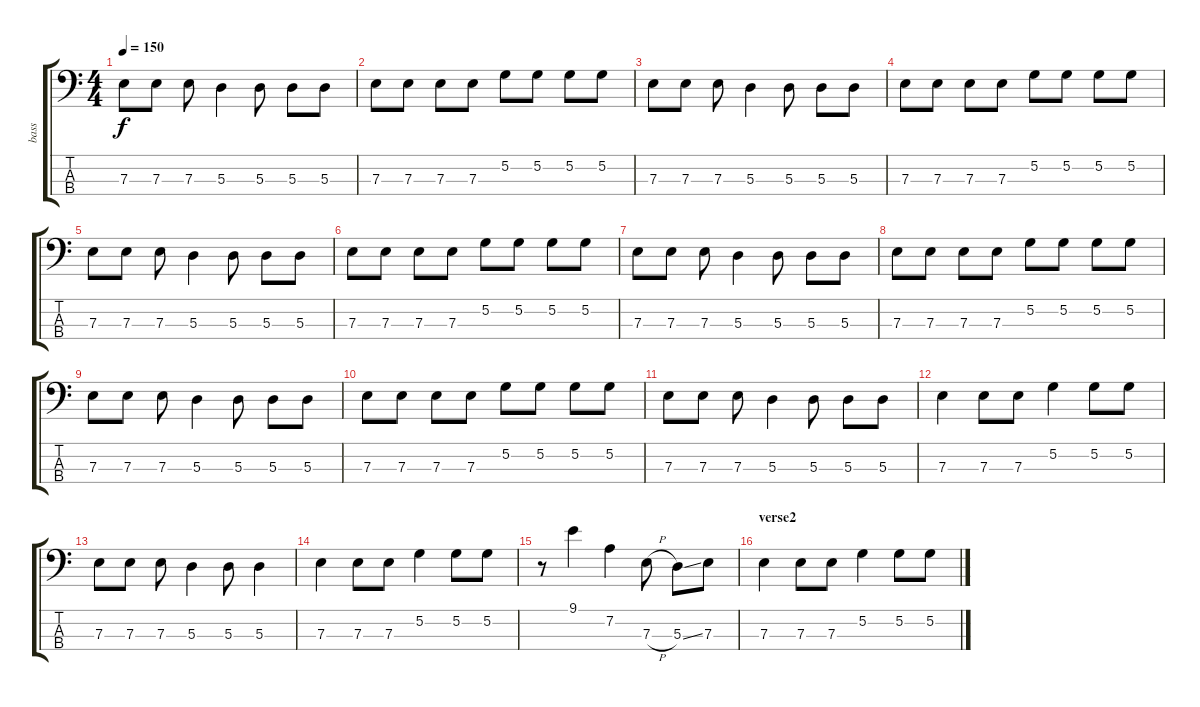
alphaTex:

\track ("bass" "bass") {instrument electricbassfinger}
\staff {score tabs}
\tuning (G2 D2 A1 E1) {hide}
\ts (4 4)
\tempo 150
\clef f4
\ks c
7.3.8{dy f} 7.3.8 7.3.8 5.3.4 5.3.8 5.3.8 5.3.8 |
7.3.8 7.3.8 7.3.8 7.3.8 5.2.8 5.2.8 5.2.8 5.2.8 |
7.3.8 7.3.8 7.3.8 5.3.4 5.3.8 5.3.8 5.3.8 |
7.3.8 7.3.8 7.3.8 7.3.8 5.2.8 5.2.8 5.2.8 5.2.8 |
7.3.8 7.3.8 7.3.8 5.3.4 5.3.8 5.3.8 5.3.8 |
7.3.8 7.3.8 7.3.8 7.3.8 5.2.8 5.2.8 5.2.8 5.2.8 |
7.3.8 7.3.8 7.3.8 5.3.4 5.3.8 5.3.8 5.3.8 |
7.3.8 7.3.8 7.3.8 7.3.8 5.2.8 5.2.8 5.2.8 5.2.8 |
7.3.8 7.3.8 7.3.8 5.3.4 5.3.8 5.3.8 5.3.8 |
7.3.8 7.3.8 7.3.8 7.3.8 5.2.8 5.2.8 5.2.8 5.2.8 |
7.3.8 7.3.8 7.3.8 5.3.4 5.3.8 5.3.8 5.3.8 |
7.3.4 7.3.8 7.3.8 5.2.4 5.2.8 5.2.8 |
7.3.8 7.3.8 7.3.8 5.3.4 5.3.8 5.3.4 |
7.3.4 7.3.8 7.3.8 5.2.4 5.2.8 5.2.8 |
r.8 9.1.4 7.2.4 7.3{h}.8 5.3{ss}.8 7.3.8 |
\section ("" "verse2")
7.3.4 7.3.8 7.3.8 5.2.4 5.2.8 5.2.8
